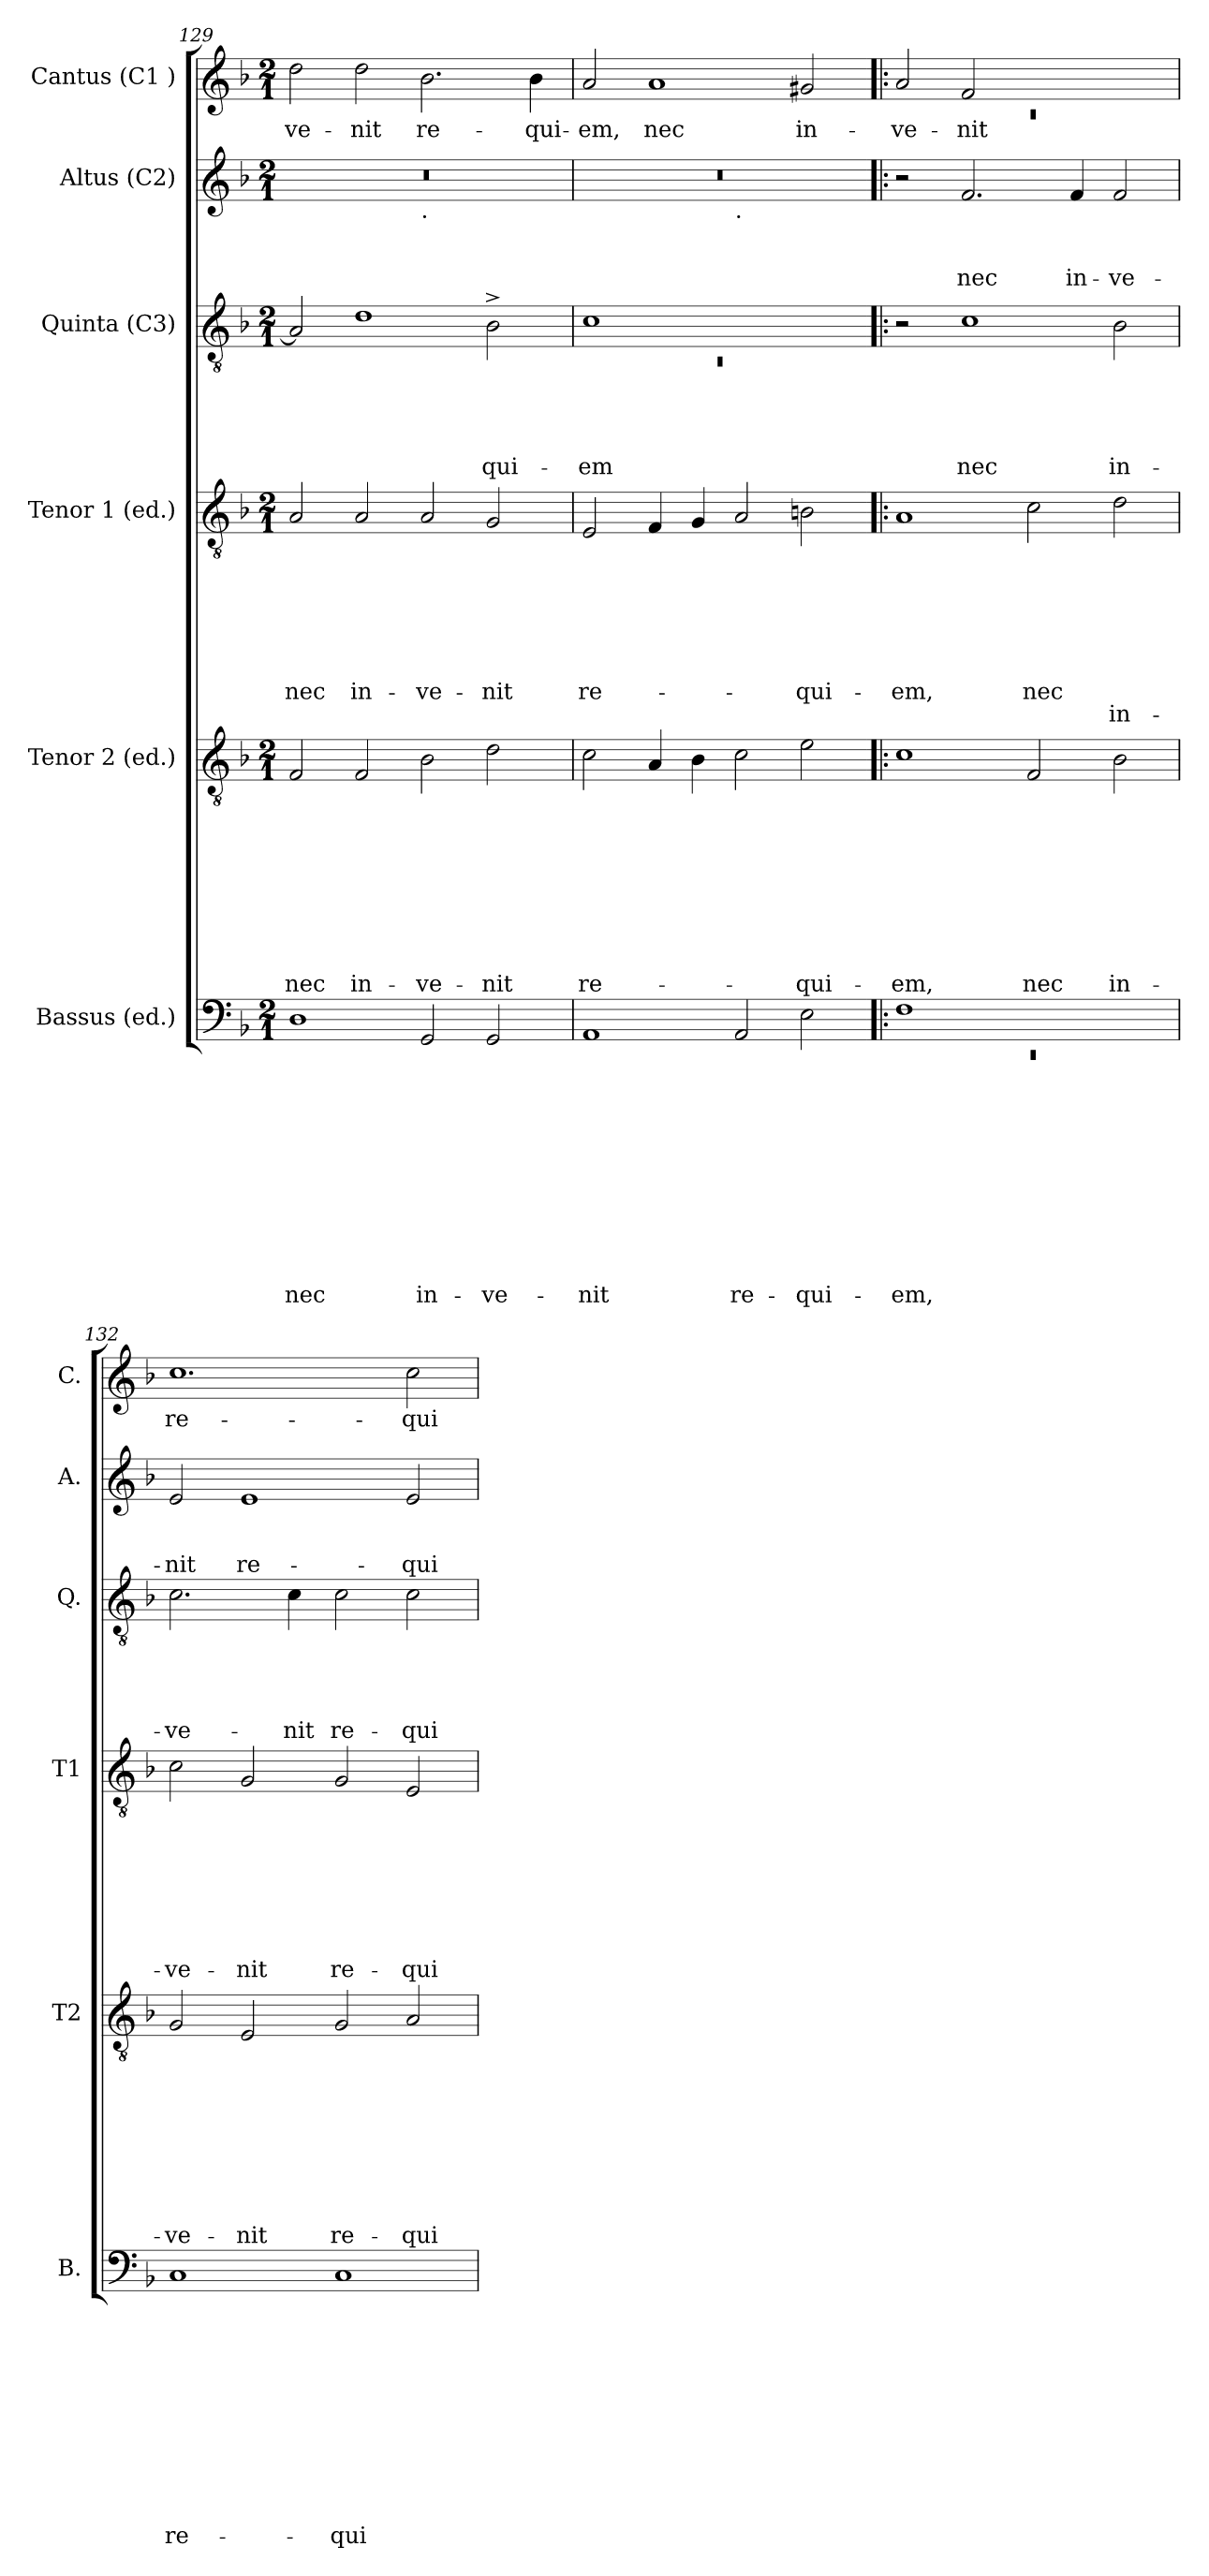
**kern	**text	**text	**text	**text	**text	**text	**text	**text	**text	**text	**text	**kern	**text	**text	**text	**text	**text	**text	**text	**text	**text	**kern	**text	**text	**text	**text	**text	**text	**text	**text	**kern	**text	**text	**text	**text	**text	**kern	**text	**text	**text	**kern	**text
*part6	*part6	*part6	*part6	*part6	*part6	*part6	*part6	*part6	*part6	*part6	*part6	*part5	*part5	*part5	*part5	*part5	*part5	*part5	*part5	*part5	*part5	*part4	*part4	*part4	*part4	*part4	*part4	*part4	*part4	*part4	*part3	*part3	*part3	*part3	*part3	*part3	*part2	*part2	*part2	*part2	*part1	*part1
*staff6	*staff6	*staff6	*staff6	*staff6	*staff6	*staff6	*staff6	*staff6	*staff6	*staff6	*staff6	*staff5	*staff5	*staff5	*staff5	*staff5	*staff5	*staff5	*staff5	*staff5	*staff5	*staff4	*staff4	*staff4	*staff4	*staff4	*staff4	*staff4	*staff4	*staff4	*staff3	*staff3	*staff3	*staff3	*staff3	*staff3	*staff2	*staff2	*staff2	*staff2	*staff1	*staff1
*I"Bassus (ed.)	*	*	*	*	*	*	*	*	*	*	*	*I"Tenor 2 (ed.)	*	*	*	*	*	*	*	*	*	*I"Tenor 1 (ed.)	*	*	*	*	*	*	*	*	*I"Quinta (C3)	*	*	*	*	*	*I"Altus (C2)	*	*	*	*I"Cantus (C1 )	*
*I'B.	*	*	*	*	*	*	*	*	*	*	*	*I'T2	*	*	*	*	*	*	*	*	*	*I'T1	*	*	*	*	*	*	*	*	*I'Q.	*	*	*	*	*	*I'A.	*	*	*	*I'C.	*
*clefF4	*	*	*	*	*	*	*	*	*	*	*	*clefGv2	*	*	*	*	*	*	*	*	*	*clefGv2	*	*	*	*	*	*	*	*	*clefGv2	*	*	*	*	*	*clefG2	*	*	*	*clefG2	*
*k[b-]	*	*	*	*	*	*	*	*	*	*	*	*k[b-]	*	*	*	*	*	*	*	*	*	*k[b-]	*	*	*	*	*	*	*	*	*k[b-]	*	*	*	*	*	*k[b-]	*	*	*	*k[b-]	*
*F:	*	*	*	*	*	*	*	*	*	*	*	*F:	*	*	*	*	*	*	*	*	*	*F:	*	*	*	*	*	*	*	*	*F:	*	*	*	*	*	*F:	*	*	*	*F:	*
*M2/1	*	*	*	*	*	*	*	*	*	*	*	*M2/1	*	*	*	*	*	*	*	*	*	*M2/1	*	*	*	*	*	*	*	*	*M2/1	*	*	*	*	*	*M2/1	*	*	*	*M2/1	*
=129	=129	=129	=129	=129	=129	=129	=129	=129	=129	=129	=129	=129	=129	=129	=129	=129	=129	=129	=129	=129	=129	=129	=129	=129	=129	=129	=129	=129	=129	=129	=129	=129	=129	=129	=129	=129	=129	=129	=129	=129	=129	=129
!	!	!	!	!	!	!	!	!	!	!	!LO:LY:b	!	!	!	!	!	!	!	!	!	!LO:LY:b	!	!	!	!	!	!	!	!LO:LY:b	!	!	!	!	!	!	!	!	!	!	!	!	!LO:LY:b
*	*	*	*	*	*	*	*	*	*	*	*	*	*	*	*	*	*	*	*	*	*	*	*	*	*	*	*	*	*	*	*	*	*	*	*	*	*^	*	*	*	*	*
1D	.	.	.	.	.	.	.	.	.	.	nec	2F/	.	.	.	.	.	.	.	.	nec	2A/	.	.	.	.	.	.	nec	.	2A/]	.	.	.	.	.	0r	1ryy	.	.	.	2dd\	-ve-
!	!	!	!	!	!	!	!	!	!	!	!	!	!	!	!	!	!	!	!	!	!LO:LY:b	!	!	!	!	!	!	!	!LO:LY:b	!	!	!	!	!	!	!	!	!	!	!	!	!	!LO:LY:b
.	.	.	.	.	.	.	.	.	.	.	.	2F/	.	.	.	.	.	.	.	.	in-	2A/	.	.	.	.	.	.	in-	.	1d	.	.	.	.	.	.	.	.	.	.	2dd\	-nit
!	!	!	!	!	!	!	!	!	!	!	!	!	!	!	!	!	!	!	!	!	!	!	!	!	!	!	!	!	!	!	!	!	!	!	!	!	!	!LO:TX:b:t=.	!	!	!	!	!
!	!	!	!	!	!	!	!	!	!	!	!LO:LY:b	!	!	!	!	!	!	!	!	!	!LO:LY:b	!	!	!	!	!	!	!	!LO:LY:b	!	!	!	!	!	!	!	!	!	!	!	!	!	!LO:LY:b
2GG/	.	.	.	.	.	.	.	.	.	.	in-	2B-\	.	.	.	.	.	.	.	.	-ve-	2A/	.	.	.	.	.	.	-ve-	.	.	.	.	.	.	.	.	1ryy	.	.	.	2.b-\	re-
!	!	!	!	!	!	!	!	!	!	!	!LO:LY:b	!	!	!	!	!	!	!	!	!	!LO:LY:b	!	!	!	!	!	!	!	!LO:LY:b	!	!	!	!	!	!	!LO:LY:b	!	!	!	!	!	!	!
2GG/	.	.	.	.	.	.	.	.	.	.	-ve-	2d\	.	.	.	.	.	.	.	.	-nit	2G/	.	.	.	.	.	.	-nit	.	2B-^>\	.	.	.	.	-qui-	.	.	.	.	.	.	.
!	!	!	!	!	!	!	!	!	!	!	!	!	!	!	!	!	!	!	!	!	!	!	!	!	!	!	!	!	!	!	!	!	!	!	!	!	!	!	!	!	!	!	!LO:LY:b
.	.	.	.	.	.	.	.	.	.	.	.	.	.	.	.	.	.	.	.	.	.	.	.	.	.	.	.	.	.	.	.	.	.	.	.	.	.	.	.	.	.	4b-\	-qui-
=130	=130	=130	=130	=130	=130	=130	=130	=130	=130	=130	=130	=130	=130	=130	=130	=130	=130	=130	=130	=130	=130	=130	=130	=130	=130	=130	=130	=130	=130	=130	=130	=130	=130	=130	=130	=130	=130	=130	=130	=130	=130	=130	=130
*	*	*	*	*	*	*	*	*	*	*	*	*	*	*	*	*	*	*	*	*	*	*	*	*	*	*	*	*	*	*	*^	*	*	*	*	*	*	*	*	*	*	*	*
!	!	!	!	!	!	!	!	!	!	!	!LO:LY:b	!	!	!	!	!	!	!	!	!	!LO:LY:b	!	!	!	!	!	!	!	!LO:LY:b	!	!	!LO:N:vis=1	!	!	!	!	!LO:LY:b	!	!	!	!	!	!	!LO:LY:b
1AA	.	.	.	.	.	.	.	.	.	.	-nit	2c\	.	.	.	.	.	.	.	.	re-	2E/	.	.	.	.	.	.	re-	.	1c	0rC	.	.	.	.	-em	0r	1ryy	.	.	.	2a/	-em,
!	!	!	!	!	!	!	!	!	!	!	!	!	!	!	!	!	!	!	!	!	!	!	!	!	!	!	!	!	!	!	!	!	!	!	!	!	!	!	!	!	!	!	!	!LO:LY:b
.	.	.	.	.	.	.	.	.	.	.	.	4A/	.	.	.	.	.	.	.	.	.	4F/	.	.	.	.	.	.	.	.	.	.	.	.	.	.	.	.	.	.	.	.	1a	nec
.	.	.	.	.	.	.	.	.	.	.	.	4B-\	.	.	.	.	.	.	.	.	.	4G/	.	.	.	.	.	.	.	.	.	.	.	.	.	.	.	.	.	.	.	.	.	.
!	!	!	!	!	!	!	!	!	!	!	!	!	!	!	!	!	!	!	!	!	!	!	!	!	!	!	!	!	!	!	!	!	!	!	!	!	!	!	!LO:TX:b:t=.	!	!	!	!	!
!	!	!	!	!	!	!	!	!	!	!	!LO:LY:b	!	!	!	!	!	!	!	!	!	!	!	!	!	!	!	!	!	!	!	!	!	!	!	!	!	!	!	!	!	!	!	!	!
2AA/	.	.	.	.	.	.	.	.	.	.	re-	2c\	.	.	.	.	.	.	.	.	.	2A/	.	.	.	.	.	.	.	.	1ryy	.	.	.	.	.	.	.	1ryy	.	.	.	.	.
!	!	!	!	!	!	!	!	!	!	!	!LO:LY:b	!	!	!	!	!	!	!	!	!	!LO:LY:b	!	!	!	!	!	!	!	!LO:LY:b	!	!	!	!	!	!	!	!	!	!	!	!	!	!	!LO:LY:b
2E\	.	.	.	.	.	.	.	.	.	.	-qui-	2e\	.	.	.	.	.	.	.	.	-qui-	2Bn\	.	.	.	.	.	.	-qui-	.	.	.	.	.	.	.	.	.	.	.	.	.	2g#X/	in-
*	*	*	*	*	*	*	*	*	*	*	*	*	*	*	*	*	*	*	*	*	*	*	*	*	*	*	*	*	*	*	*v	*v	*	*	*	*	*	*	*	*	*	*	*	*
!!LO:LB:g=z
=131!|:	=131!|:	=131!|:	=131!|:	=131!|:	=131!|:	=131!|:	=131!|:	=131!|:	=131!|:	=131!|:	=131!|:	=131!|:	=131!|:	=131!|:	=131!|:	=131!|:	=131!|:	=131!|:	=131!|:	=131!|:	=131!|:	=131!|:	=131!|:	=131!|:	=131!|:	=131!|:	=131!|:	=131!|:	=131!|:	=131!|:	=131!|:	=131!|:	=131!|:	=131!|:	=131!|:	=131!|:	=131!|:	=131!|:	=131!|:	=131!|:	=131!|:	=131!|:	=131!|:
*^	*	*	*	*	*	*	*	*	*	*	*	*	*	*	*	*	*	*	*	*	*	*	*	*	*	*	*	*	*	*	*	*	*	*	*	*	*	*	*	*	*	*^	*
!	!LO:N:vis=1	!	!	!	!	!	!	!	!	!	!	!LO:LY:b	!	!	!	!	!	!	!	!	!	!LO:LY:b	!	!	!	!	!	!	!	!LO:LY:b	!	!	!	!	!	!	!	!	!	!	!	!	!	!LO:N:vis=1	!LO:LY:b
*	*	*	*	*	*	*	*	*	*	*	*	*	*	*	*	*	*	*	*	*	*	*	*	*	*	*	*	*	*	*	*	*	*	*	*	*	*	*v	*v	*	*	*	*	*	*
1F	0rEE	.	.	.	.	.	.	.	.	.	.	-em,	1c	.	.	.	.	.	.	.	.	-em,	1A	.	.	.	.	.	.	-em,	.	2r	.	.	.	.	.	2r	.	.	.	2a/	0rc	-ve-
!	!	!	!	!	!	!	!	!	!	!	!	!	!	!	!	!	!	!	!	!	!	!	!	!	!	!	!	!	!	!	!	!	!	!	!	!	!LO:LY:b	!	!	!	!LO:LY:b	!	!	!LO:LY:b
.	.	.	.	.	.	.	.	.	.	.	.	.	.	.	.	.	.	.	.	.	.	.	.	.	.	.	.	.	.	.	.	1c	.	.	.	.	nec	2.f/	.	.	nec	2f/	.	-nit
!	!	!	!	!	!	!	!	!	!	!	!	!	!	!	!	!	!	!	!	!	!	!LO:LY:b	!	!	!	!	!	!	!	!LO:LY:b	!	!	!	!	!	!	!	!	!	!	!	!	!	!
1ryy	.	.	.	.	.	.	.	.	.	.	.	.	2F/	.	.	.	.	.	.	.	.	nec	2c\	.	.	.	.	.	.	nec	.	.	.	.	.	.	.	.	.	.	.	1ryy	.	.
!	!	!	!	!	!	!	!	!	!	!	!	!	!	!	!	!	!	!	!	!	!	!	!	!	!	!	!	!	!	!	!	!	!	!	!	!	!	!	!	!	!LO:LY:b	!	!	!
.	.	.	.	.	.	.	.	.	.	.	.	.	.	.	.	.	.	.	.	.	.	.	.	.	.	.	.	.	.	.	.	.	.	.	.	.	.	4f/	.	.	in-	.	.	.
!	!	!	!	!	!	!	!	!	!	!	!	!	!	!	!	!	!	!	!	!	!	!LO:LY:b	!	!	!	!	!	!	!	!	!LO:LY:b	!	!	!	!	!	!LO:LY:b	!	!	!	!LO:LY:b	!	!	!
.	.	.	.	.	.	.	.	.	.	.	.	.	2B-\	.	.	.	.	.	.	.	.	in-	2d\	.	.	.	.	.	.	.	in-	2B-\	.	.	.	.	in-	2f/	.	.	-ve-	.	.	.
*v	*v	*	*	*	*	*	*	*	*	*	*	*	*	*	*	*	*	*	*	*	*	*	*	*	*	*	*	*	*	*	*	*	*	*	*	*	*	*	*	*	*	*v	*v	*
=132	=132	=132	=132	=132	=132	=132	=132	=132	=132	=132	=132	=132	=132	=132	=132	=132	=132	=132	=132	=132	=132	=132	=132	=132	=132	=132	=132	=132	=132	=132	=132	=132	=132	=132	=132	=132	=132	=132	=132	=132	=132	=132
!	!	!	!	!	!	!	!	!	!	!	!LO:LY:b	!	!	!	!	!	!	!	!	!	!LO:LY:b	!	!	!	!	!	!	!	!	!LO:LY:b	!	!	!	!	!	!LO:LY:b	!	!	!	!LO:LY:b	!	!LO:LY:b
1C	.	.	.	.	.	.	.	.	.	.	re-	2G/	.	.	.	.	.	.	.	.	-ve-	2c\	.	.	.	.	.	.	.	-ve-	2.c\	.	.	.	.	-ve-	2e/	.	.	-nit	1.cc	re-
!	!	!	!	!	!	!	!	!	!	!	!	!	!	!	!	!	!	!	!	!	!LO:LY:b	!	!	!	!	!	!	!	!	!LO:LY:b	!	!	!	!	!	!	!	!	!	!LO:LY:b	!	!
.	.	.	.	.	.	.	.	.	.	.	.	2E/	.	.	.	.	.	.	.	.	-nit	2G/	.	.	.	.	.	.	.	-nit	.	.	.	.	.	.	1e	.	.	re-	.	.
!	!	!	!	!	!	!	!	!	!	!	!	!	!	!	!	!	!	!	!	!	!	!	!	!	!	!	!	!	!	!	!	!	!	!	!	!LO:LY:b	!	!	!	!	!	!
.	.	.	.	.	.	.	.	.	.	.	.	.	.	.	.	.	.	.	.	.	.	.	.	.	.	.	.	.	.	.	4c\	.	.	.	.	-nit	.	.	.	.	.	.
!	!	!	!	!	!	!	!	!	!	!	!LO:LY:b	!	!	!	!	!	!	!	!	!	!LO:LY:b	!	!	!	!	!	!	!	!	!LO:LY:b	!	!	!	!	!	!LO:LY:b	!	!	!	!	!	!
1C	.	.	.	.	.	.	.	.	.	.	-qui-	2G/	.	.	.	.	.	.	.	.	re-	2G/	.	.	.	.	.	.	.	re-	2c\	.	.	.	.	re-	.	.	.	.	.	.
!	!	!	!	!	!	!	!	!	!	!	!	!	!	!	!	!	!	!	!	!	!LO:LY:b	!	!	!	!	!	!	!	!	!LO:LY:b	!	!	!	!	!	!LO:LY:b	!	!	!	!LO:LY:b	!	!LO:LY:b
.	.	.	.	.	.	.	.	.	.	.	.	2A/	.	.	.	.	.	.	.	.	-qui-	2E/	.	.	.	.	.	.	.	-qui-	2c\	.	.	.	.	-qui-	2e/	.	.	-qui-	2cc\	-qui-
=	=	=	=	=	=	=	=	=	=	=	=	=	=	=	=	=	=	=	=	=	=	=	=	=	=	=	=	=	=	=	=	=	=	=	=	=	=	=	=	=	=	=
*-	*-	*-	*-	*-	*-	*-	*-	*-	*-	*-	*-	*-	*-	*-	*-	*-	*-	*-	*-	*-	*-	*-	*-	*-	*-	*-	*-	*-	*-	*-	*-	*-	*-	*-	*-	*-	*-	*-	*-	*-	*-	*-
